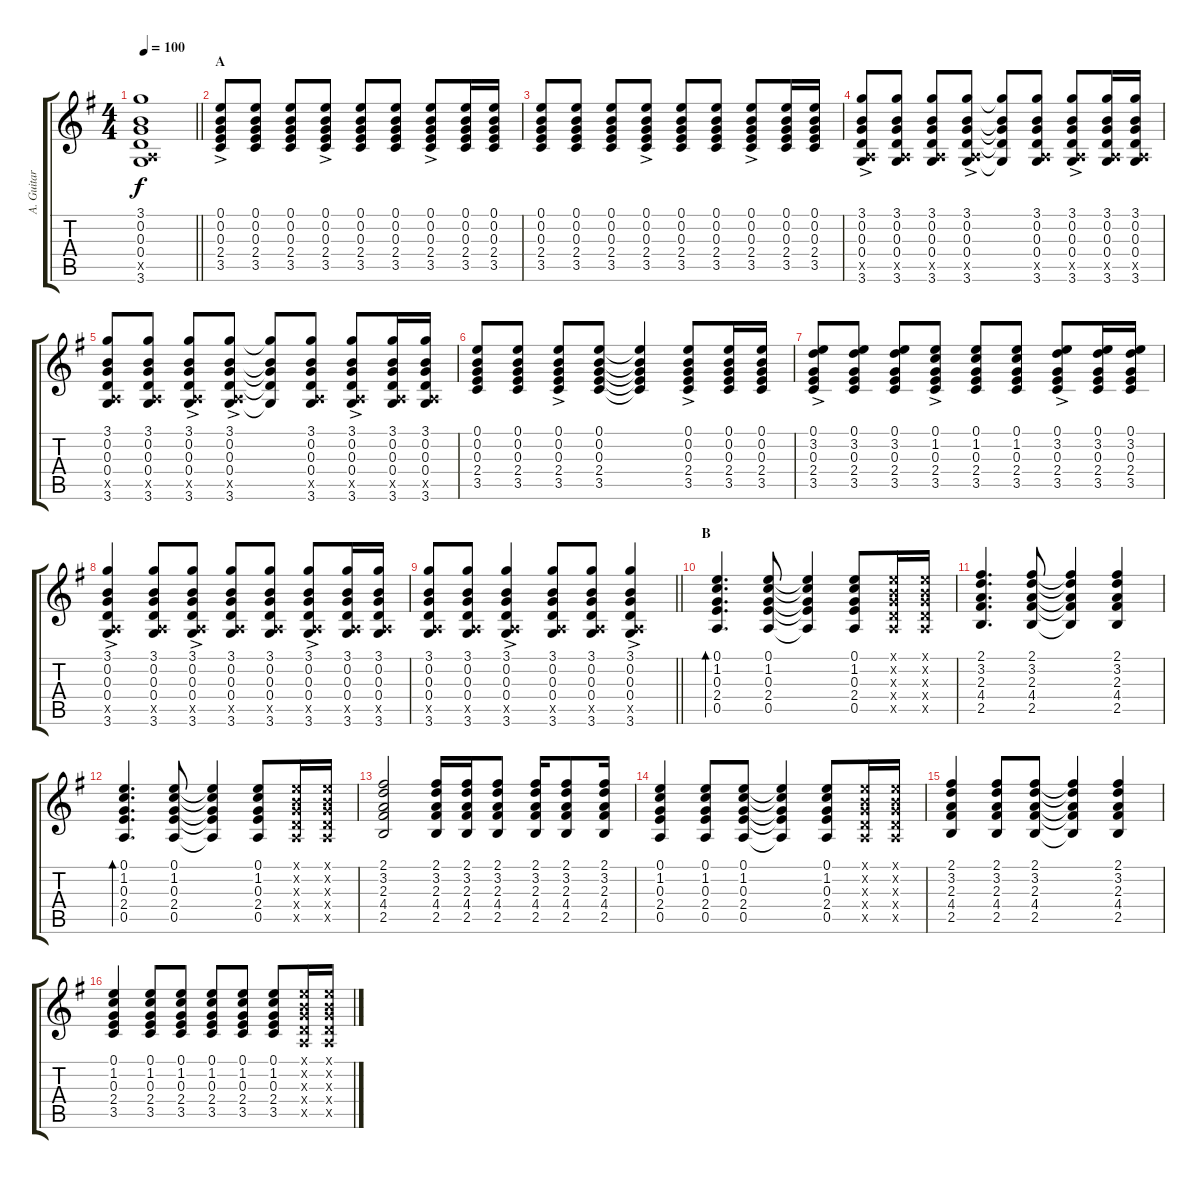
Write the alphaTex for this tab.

\track ("A. Guitar II" "A. Guitar ") {instrument acousticguitarsteel}
\staff {score tabs}
\tuning (E4 B3 G3 D3 A2 E2) {hide}
\ts (4 4)
\tempo 100
\clef g2
\barLineRight lightlight
\ks g
(3.1 0.2 0.3 0.4 0.5{x} 3.6).1{dy f} |
\section ("" "A")
(0.1{ac} 0.2{ac} 0.3{ac} 2.4{ac} 3.5{ac}).8 (0.1 0.2 0.3 2.4 3.5).8 (0.1 0.2 0.3 2.4 3.5).8 (0.1{ac} 0.2{ac} 0.3{ac} 2.4{ac} 3.5{ac}).8 (0.1 0.2 0.3 2.4 3.5).8 (0.1 0.2 0.3 2.4 3.5).8 (0.1{ac} 0.2{ac} 0.3{ac} 2.4{ac} 3.5{ac}).8 (0.1 0.2 0.3 2.4 3.5).16 (0.1 0.2 0.3 2.4 3.5).16 |
(0.1 0.2 0.3 2.4 3.5).8 (0.1 0.2 0.3 2.4 3.5).8 (0.1 0.2 0.3 2.4 3.5).8 (0.1{ac} 0.2{ac} 0.3{ac} 2.4{ac} 3.5{ac}).8 (0.1 0.2 0.3 2.4 3.5).8 (0.1 0.2 0.3 2.4 3.5).8 (0.1{ac} 0.2{ac} 0.3{ac} 2.4{ac} 3.5{ac}).8 (0.1 0.2 0.3 2.4 3.5).16 (0.1 0.2 0.3 2.4 3.5).16 |
(3.1{ac} 0.2{ac} 0.3{ac} 0.4{ac} 0.5{ac x} 3.6{ac}).8 (3.1 0.2 0.3 0.4 0.5{x} 3.6).8 (3.1 0.2 0.3 0.4 0.5{x} 3.6).8 (3.1{ac} 0.2{ac} 0.3{ac} 0.4{ac} 0.5{ac x} 3.6{ac}).8 (3.1{t} 0.2{t} 0.3{t} 0.4{t} 3.6{t}).8 (3.1 0.2 0.3 0.4 0.5{x} 3.6).8 (3.1{ac} 0.2{ac} 0.3{ac} 0.4{ac} 0.5{ac x} 3.6{ac}).8 (3.1 0.2 0.3 0.4 0.5{x} 3.6).16 (3.1 0.2 0.3 0.4 0.5{x} 3.6).16 |
(3.1 0.2 0.3 0.4 0.5{x} 3.6).8 (3.1 0.2 0.3 0.4 0.5{x} 3.6).8 (3.1{ac} 0.2{ac} 0.3{ac} 0.4{ac} 0.5{ac x} 3.6{ac}).8 (3.1{ac} 0.2{ac} 0.3{ac} 0.4{ac} 0.5{ac x} 3.6{ac}).8 (3.1{t} 0.2{t} 0.3{t} 0.4{t} 3.6{t}).8 (3.1 0.2 0.3 0.4 0.5{x} 3.6).8 (3.1{ac} 0.2{ac} 0.3{ac} 0.4{ac} 0.5{ac x} 3.6{ac}).8 (3.1 0.2 0.3 0.4 0.5{x} 3.6).16 (3.1 0.2 0.3 0.4 0.5{x} 3.6).16 |
(0.1 0.2 0.3 2.4 3.5).8 (0.1 0.2 0.3 2.4 3.5).8 (0.1{ac} 0.2{ac} 0.3{ac} 2.4{ac} 3.5{ac}).8 (0.1 0.2 0.3 2.4 3.5).8 (0.1{t} 0.2{t} 0.3{t} 2.4{t} 3.5{t}).4 (0.1{ac} 0.2{ac} 0.3{ac} 2.4{ac} 3.5{ac}).8 (0.1 0.2 0.3 2.4 3.5).16 (0.1 0.2 0.3 2.4 3.5).16 |
(0.1{ac} 3.2{ac} 0.3{ac} 2.4{ac} 3.5{ac}).8 (0.1 3.2 0.3 2.4 3.5).8 (0.1 3.2 0.3 2.4 3.5).8 (0.1{ac} 1.2{ac} 0.3{ac} 2.4{ac} 3.5{ac}).8 (0.1 1.2 0.3 2.4 3.5).8 (0.1 1.2 0.3 2.4 3.5).8 (0.1{ac} 3.2{ac} 0.3{ac} 2.4{ac} 3.5{ac}).8 (0.1 3.2 0.3 2.4 3.5).16 (0.1 3.2 0.3 2.4 3.5).16 |
(3.1{ac} 0.2{ac} 0.3{ac} 0.4{ac} 0.5{ac x} 3.6{ac}).4 (3.1 0.2 0.3 0.4 0.5{x} 3.6).8 (3.1{ac} 0.2{ac} 0.3{ac} 0.4{ac} 0.5{ac x} 3.6{ac}).8 (3.1 0.2 0.3 0.4 0.5{x} 3.6).8 (3.1 0.2 0.3 0.4 0.5{x} 3.6).8 (3.1{ac} 0.2{ac} 0.3{ac} 0.4{ac} 0.5{ac x} 3.6{ac}).8 (3.1 0.2 0.3 0.4 0.5{x} 3.6).16 (3.1 0.2 0.3 0.4 0.5{x} 3.6).16 |
\barLineRight lightlight
(3.1 0.2 0.3 0.4 0.5{x} 3.6).8 (3.1 0.2 0.3 0.4 0.5{x} 3.6).8 (3.1{ac} 0.2{ac} 0.3{ac} 0.4{ac} 0.5{ac x} 3.6{ac}).4 (3.1 0.2 0.3 0.4 0.5{x} 3.6).8 (3.1 0.2 0.3 0.4 0.5{x} 3.6).8 (3.1{ac} 0.2{ac} 0.3{ac} 0.4{ac} 0.5{ac x} 3.6{ac}).4 |
\section ("" "B")
(0.1 1.2 0.3 2.4 0.5).4{d bd 120} (0.1 1.2 0.3 2.4 0.5).8 (0.1{t} 1.2{t} 0.3{t} 2.4{t} 0.5{t}).4 (0.1 1.2 0.3 2.4 0.5).8 (0.1{x} 0.2{x} 0.3{x} 0.4{x} 0.5{x}).16 (0.1{x} 0.2{x} 0.3{x} 0.4{x} 0.5{x}).16 |
(2.1 3.2 2.3 4.4 2.5).4{d} (2.1 3.2 2.3 4.4 2.5).8 (2.1{t} 3.2{t} 2.3{t} 4.4{t} 2.5{t}).4 (2.1 3.2 2.3 4.4 2.5).4 |
(0.1 1.2 0.3 2.4 0.5).4{d bd 120} (0.1 1.2 0.3 2.4 0.5).8 (0.1{t} 1.2{t} 0.3{t} 2.4{t} 0.5{t}).4 (0.1 1.2 0.3 2.4 0.5).8 (0.1{x} 0.2{x} 0.3{x} 0.4{x} 0.5{x}).16 (0.1{x} 0.2{x} 0.3{x} 0.4{x} 0.5{x}).16 |
(2.1 3.2 2.3 4.4 2.5).2 (2.1 3.2 2.3 4.4 2.5).16 (2.1 3.2 2.3 4.4 2.5).16 (2.1 3.2 2.3 4.4 2.5).8 (2.1 3.2 2.3 4.4 2.5).16 (2.1 3.2 2.3 4.4 2.5).8 (2.1 3.2 2.3 4.4 2.5).16 |
(0.1 1.2 0.3 2.4 0.5).4 (0.1 1.2 0.3 2.4 0.5).8 (0.1 1.2 0.3 2.4 0.5).8 (0.1{t} 1.2{t} 0.3{t} 2.4{t} 0.5{t}).4 (0.1 1.2 0.3 2.4 0.5).8 (0.1{x} 0.2{x} 0.3{x} 0.4{x} 0.5{x}).16 (0.1{x} 0.2{x} 0.3{x} 0.4{x} 0.5{x}).16 |
(2.1 3.2 2.3 4.4 2.5).4 (2.1 3.2 2.3 4.4 2.5).8 (2.1 3.2 2.3 4.4 2.5).8 (2.1{t} 3.2{t} 2.3{t} 4.4{t} 2.5{t}).4 (2.1 3.2 2.3 4.4 2.5).4 |
(0.1 1.2 0.3 2.4 3.5).4 (0.1 1.2 0.3 2.4 3.5).8 (0.1 1.2 0.3 2.4 3.5).8 (0.1 1.2 0.3 2.4 3.5).8 (0.1 1.2 0.3 2.4 3.5).8 (0.1 1.2 0.3 2.4 3.5).8 (0.1{x} 0.2{x} 0.3{x} 0.4{x} 0.5{x}).16 (0.1{x} 0.2{x} 0.3{x} 0.4{x} 0.5{x}).16
